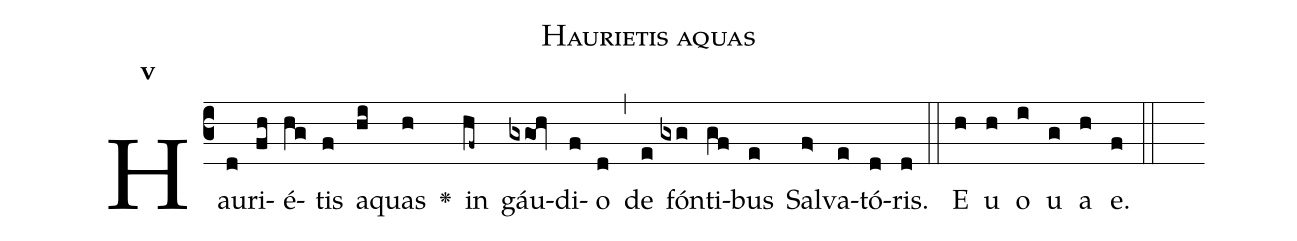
name:Haurietis aquas;
office-part:Antiphona;
mode:5;
%%
initial-style: 1;
name: Haurietis aquas
book: Antiphonae & Responsoria/Tomus I, p. 33;
occasion: Hebdomada II Adventus Feria VI;
office-part: Vesperae Ant E;
user-notes: ;
commentary: ;
annotation: 5a;
centering-scheme: english;
fontsize: 12;
font: OFLSortsMillGoudy;
height: 11;
width: 4.5;
%%
(c3)Hau(d)ri(fh)é(hg)tis(f) a(hi)quas(h) <v>\greheightstar</v>() in(hf~) gáu(gxgoh)di(f)o(d) (,) de(e) fón(gxg)ti(gf)bus(e) Sal(f>)va(e)tó(d)ris.(d) (::)
E(h) u(h) o(i) u(g) a(h) e.(f) (::)
